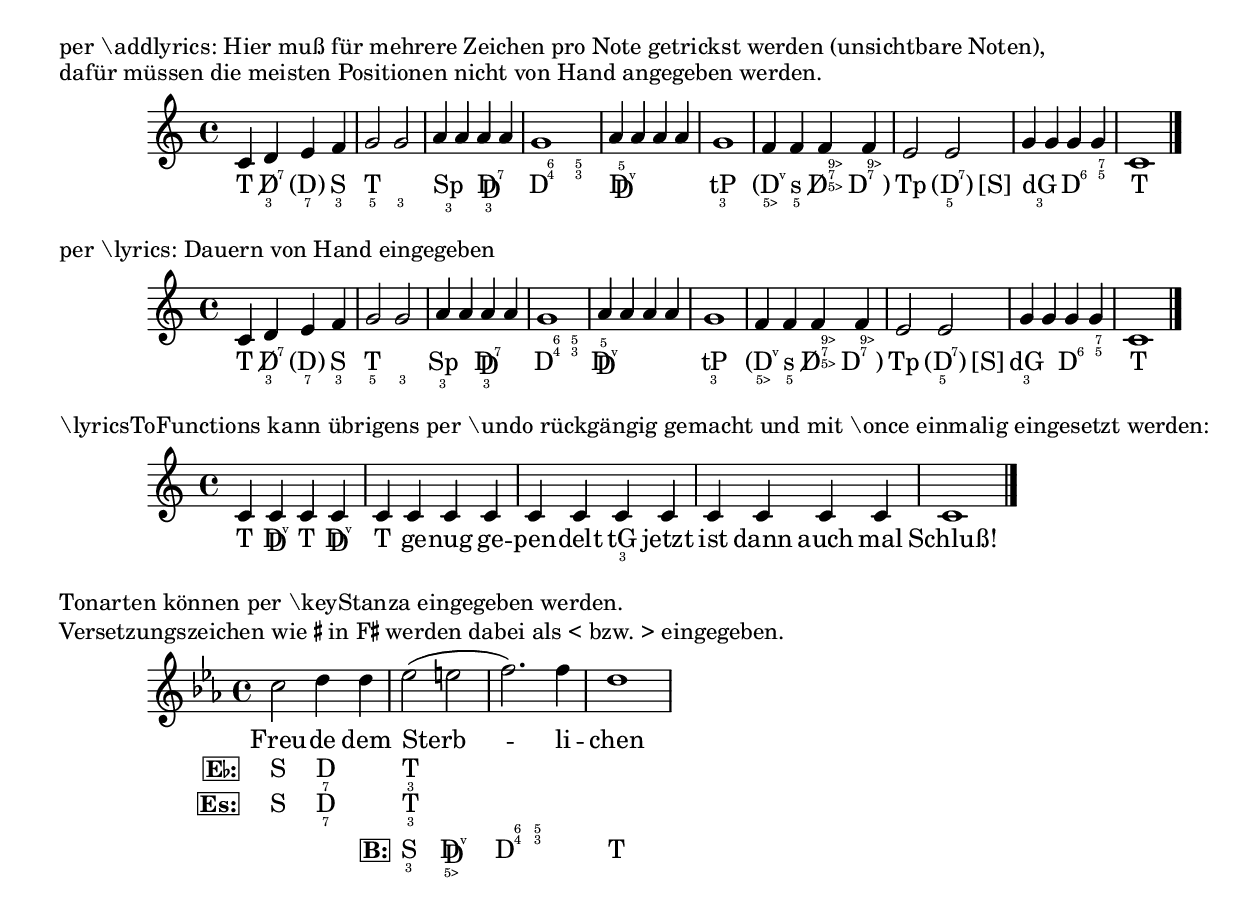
\version "2.19.65"
\language "deutsch"

\version "2.19.65"

#(use-modules (ice-9 regex))

#(define-markup-command (function layout props str) (string?)
   #:properties ((font-size 0)
                 (font-features '()))
   (let* ((F -6)
          (v (if (string-match "/" str) #t #f))
          (kl (if (string-match "\\(" str) #t #f))
          (kr (if (string-match "\\)" str) #t #f))
          (el (if (string-match "\\[" str) #t #f))
          (er (if (string-match "\\]" str) #t #f))
          (f-match (string-match "[A-Za-z]+" str))
          (f (if f-match (match:substring f-match) " "))
          (d (and (< 1 (string-length f)) (equal? (string-ref f 0) (string-ref f 1))))
          (t (if d (markup (string (string-ref f 0)))))
          (b-match (string-match "_[0-9]+[<>]?" str))
          (b (if b-match (substring (match:substring b-match) 1) ""))
          (s-match (string-match "\\^[0-9]+[<>]?" str))
          (s (if s-match (substring (match:substring s-match) 1) ""))
          (o-match (list-matches "-([0-9]+[<>]?|n|N|v)" str))
          (o (map (lambda (x) (substring (match:substring x) 1)) o-match))
          (kl-markup (cond
                      (kl "(")
                      (el "[")
                      (else (markup #:null))))
          (kr-markup (cond
                      (kr ")")
                      (er "]")
                      (else (markup #:null))))
          (v-markup (cond
                     ((not v)
                      (markup #:null))
                     ((string-index "st" (string-ref f 0))
                      (markup #:translate '(0. . 0.0)
                        #:draw-line '(0.9 . 1.1)))
                     (else (markup #:translate '(0.0 . -0.1)
                             #:draw-line '(1.3 . 1.7)))))
          (f-markup (if d
                        (markup #:concat
                          (#:combine
                           t #:translate '(0.37 . -0.37) t
                           (substring f 2)))
                        (markup f)))
          (b-markup (markup #:fontsize F b))
          (s-markup (markup #:fontsize F s))
          (o-markup (map (lambda (x) (markup #:fontsize F x)) o))
          (o-markups (case (length o-markup)
                       ((0) (make-list 3 (markup #:null)))
                       ((1) (list (markup #:null) (list-ref o-markup 0) (markup #:null)))
                       ((2) (cons (markup #:null) o-markup))
                       ((3) o-markup))))
     (interpret-markup layout props
       #{
         \markup
         \scale #(cons (magstep font-size) (magstep font-size))
         \override #(cons 'font-features (cons "lnum" font-features))
         \normalsize \concat {
           #kl-markup
           \override #(cons 'baseline-skip
                        (+ 1.2 (if (or d (string-match "[gp]" f)) 0.37 0)))
           \center-column {
             \override #(cons 'direction UP)
             \override #(cons 'baseline-skip
                          (- 2 (if (string-match "^[acegips]*$" f) 0.47 0)))
             \dir-column \center-align {
               \combine #v-markup #f-markup
               #s-markup
             }
             #b-markup
           }
           \hspace
           #(cond
             ((= 3 (length o-markup)) 0.05)
             ((= 0 (length o-markup)) 0)
             (d -0.37)
             (else -0.1))
           \override #(cons 'direction UP)
           \override #(cons 'baseline-skip 1.0)
           \raise #0.2 \dir-column #o-markups
           #kr-markup
         }
       #})))

lyricsToFunctions = \override LyricText.stencil =
#(lambda (grob)
   (grob-interpret-markup grob
     (markup #:function (ly:grob-property grob 'text))))

\version "2.18.2"

keyStanza =
#(define-music-function (parser location key) (string?)
   (cond
    ((and (= 2 (string-length key))
          (equal? #\< (string-ref key 1)))
     #{ \set stanza = \markup \box \concat { #(substring key 0 1) \teeny \raise #0.8 \sharp ":" } #})
    ((and (= 2 (string-length key))
          (equal? #\> (string-ref key 1)))
     #{ \set stanza = \markup \box \concat { #(substring key 0 1) \teeny \raise #0.4 \flat ":" } #})
    (else
     #{ \set stanza = \markup \box \concat { #key ":" } #})))


\markup "per \\addlyrics: Hier muß für mehrere Zeichen pro Note getrickst werden (unsichtbare Noten),"
\markup "dafür müssen die meisten Positionen nicht von Hand angegeben werden."

\relative {
  c'4 d e f
  g2 g
  a4 a a a
  g1*1/2 \once \hideNotes g
  a4 a a a
  g1
  f4 f f f
  e2 e2*1/2 \once \hideNotes e
  g4 g g g
  c,1
  \bar "|."
}
\addlyrics {
  \lyricsToFunctions
  "T" "/D_3-7" "(D_7)" "S_3"
  "T_5" "_3"
  "Sp_3" _ "DD_3-7" _
  "D-4-6" "-3-5"
  "DD-v^5" _ _ _
  "tP_3"
  "(D-v_5>" "s_5" "/D-5>-7-9>" "D-7-9>)"
  "Tp" "(D_5-7)" "[S]"
  "dG_3" _ "D-6" "-5-7"
  "T"
}

\markup "per \\lyrics: Dauern von Hand eingegeben"

<<
  \relative {
    c'4 d e f
    g2 g
    a4 a a a
    g1
    a4 a a a
    g1
    f4 f f f
    e2 e
    g4 g g g
    c,1
    \bar "|."
  }
  \lyrics {
    \lyricsToFunctions
    "T"4 "/D_3-7" "(D_7)" "S_3"
    "T_5"2 "_3"
    "Sp_3" "DD_3-7"
    "D-4-6" "-3-5"
    "DD-v^5"1
    "tP_3"
    "(D-v_5>"4 "s_5" "/D-5>-7-9>" "D-7-9>)"
    "Tp"2 "(D_5-7)"4 "[S]"
    "dG_3"2 "D-6"4 "-5-7"
    "T"1
  }
>>

\markup "\\lyricsToFunctions kann übrigens per \\undo rückgängig gemacht und mit \\once einmalig eingesetzt werden:"

\relative {
  c'4 c c c c c c c c c c c c c c c c1 \bar "|."
}
\addlyrics {
  \lyricsToFunctions
  "T" "DD-v" "T" "DD-v"
  "T" \undo \lyricsToFunctions ge -- nug ge --
  pen -- delt \once \lyricsToFunctions "tG_3" jetzt
  ist dann auch mal Schluß!
}

\markup "Tonarten können per \keyStanza eingegeben werden."
\markup \concat { "Versetzungszeichen wie " \teeny \raise #0.8 \sharp " in F" \teeny \raise #0.8 \sharp " werden dabei als < bzw. > eingegeben." }
<<
  \relative {
    \key es \major
    c''2 d4 d
    es2( e
    f2.) f4
    d1
  }
  \addlyrics {
    Freu -- de dem Sterb -- li -- chen
  }
  \addlyrics {
    \lyricsToFunctions
    \keyStanza "E>"
    "S" "D_7" _ "T_3"
  }
  \addlyrics {
    \override Lyrics.VerticalAxisGroup.nonstaff-nonstaff-spacing.basic-distance = 4.5
    \lyricsToFunctions
    \keyStanza "Es"
    "S" "D_7" _ "T_3"
  }
  \lyrics {
    \lyricsToFunctions
    _1
    \keyStanza "B"
    "S_3"2 "DD-v_5>" "D-4-6" "-3-5" "T"1
  }
>>
